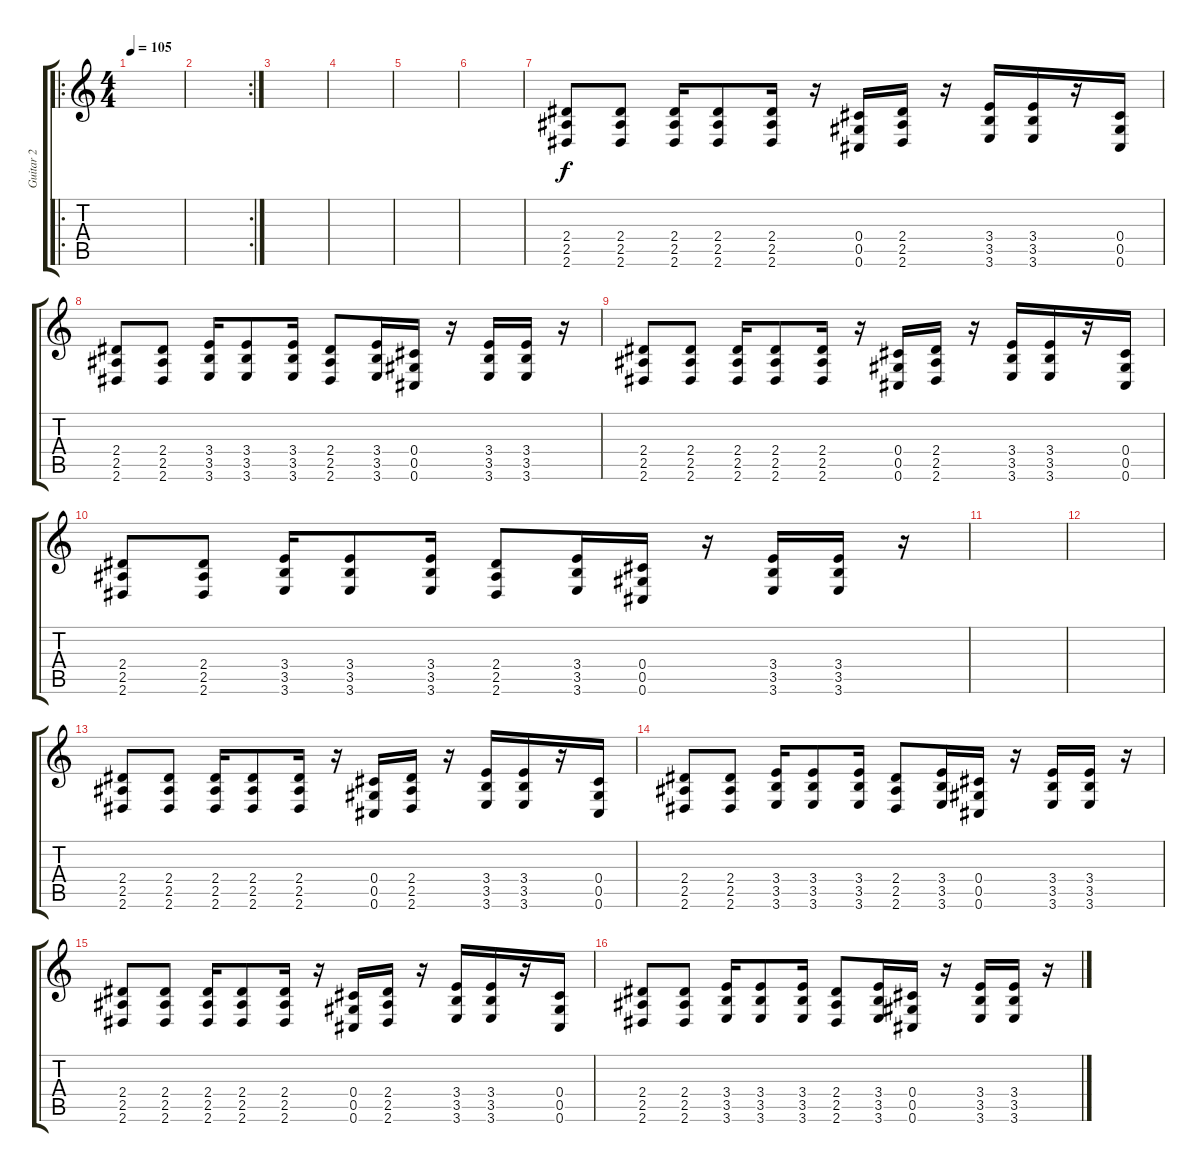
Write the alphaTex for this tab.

\track ("Guitar 2" "Guitar 2") {instrument distortionguitar}
\staff {score tabs}
\tuning (Eb4 Bb3 Gb3 Db3 Ab2 Db2) {hide}
\ro
\ts (4 4)
\tempo 105
\clef g2
\ks c
|
\rc 2
|
|
|
|
|
(2.4 2.5 2.6).8 (2.4 2.5 2.6).8 (2.4 2.5 2.6).16 (2.4 2.5 2.6).8 (2.4 2.5 2.6).16 r.16 (0.4 0.5 0.6).16 (2.4 2.5 2.6).16 r.16 (3.4 3.5 3.6).16 (3.4 3.5 3.6).16 r.16 (0.4 0.5 0.6).16 |
(2.4 2.5 2.6).8 (2.4 2.5 2.6).8 (3.4 3.5 3.6).16 (3.4 3.5 3.6).8 (3.4 3.5 3.6).16 (2.4 2.5 2.6).8 (3.4 3.5 3.6).16 (0.4 0.5 0.6).16 r.16 (3.4 3.5 3.6).16 (3.4 3.5 3.6).16 r.16 |
(2.4 2.5 2.6).8 (2.4 2.5 2.6).8 (2.4 2.5 2.6).16 (2.4 2.5 2.6).8 (2.4 2.5 2.6).16 r.16 (0.4 0.5 0.6).16 (2.4 2.5 2.6).16 r.16 (3.4 3.5 3.6).16 (3.4 3.5 3.6).16 r.16 (0.4 0.5 0.6).16 |
(2.4 2.5 2.6).8 (2.4 2.5 2.6).8 (3.4 3.5 3.6).16 (3.4 3.5 3.6).8 (3.4 3.5 3.6).16 (2.4 2.5 2.6).8 (3.4 3.5 3.6).16 (0.4 0.5 0.6).16 r.16 (3.4 3.5 3.6).16 (3.4 3.5 3.6).16 r.16 |
|
|
(2.4 2.5 2.6).8 (2.4 2.5 2.6).8 (2.4 2.5 2.6).16 (2.4 2.5 2.6).8 (2.4 2.5 2.6).16 r.16 (0.4 0.5 0.6).16 (2.4 2.5 2.6).16 r.16 (3.4 3.5 3.6).16 (3.4 3.5 3.6).16 r.16 (0.4 0.5 0.6).16 |
(2.4 2.5 2.6).8 (2.4 2.5 2.6).8 (3.4 3.5 3.6).16 (3.4 3.5 3.6).8 (3.4 3.5 3.6).16 (2.4 2.5 2.6).8 (3.4 3.5 3.6).16 (0.4 0.5 0.6).16 r.16 (3.4 3.5 3.6).16 (3.4 3.5 3.6).16 r.16 |
(2.4 2.5 2.6).8 (2.4 2.5 2.6).8 (2.4 2.5 2.6).16 (2.4 2.5 2.6).8 (2.4 2.5 2.6).16 r.16 (0.4 0.5 0.6).16 (2.4 2.5 2.6).16 r.16 (3.4 3.5 3.6).16 (3.4 3.5 3.6).16 r.16 (0.4 0.5 0.6).16 |
(2.4 2.5 2.6).8 (2.4 2.5 2.6).8 (3.4 3.5 3.6).16 (3.4 3.5 3.6).8 (3.4 3.5 3.6).16 (2.4 2.5 2.6).8 (3.4 3.5 3.6).16 (0.4 0.5 0.6).16 r.16 (3.4 3.5 3.6).16 (3.4 3.5 3.6).16 r.16
